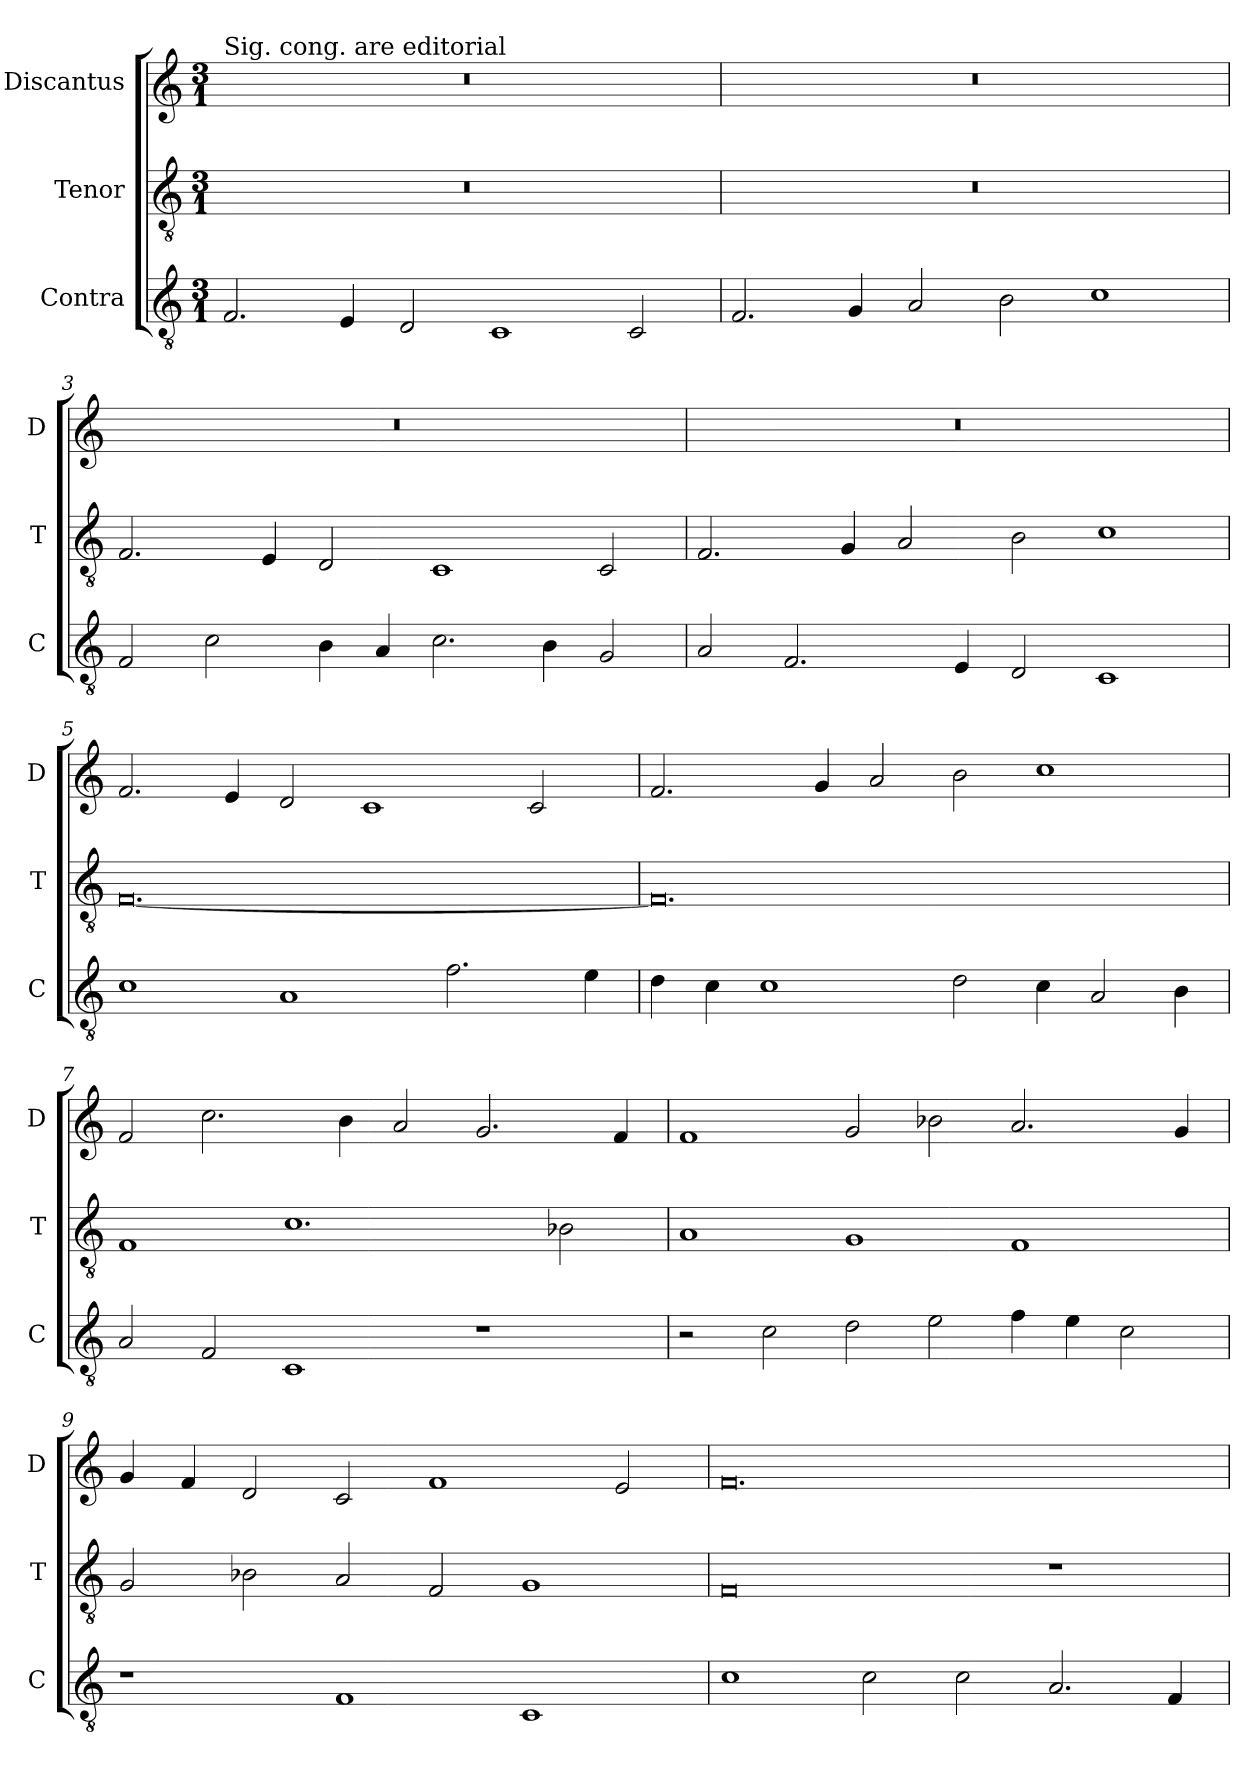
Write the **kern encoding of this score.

**kern	**kern	**kern
*part3	*part2	*part1
*staff3	*staff2	*staff1
*I"Contra	*I"Tenor	*I"Discantus
*I'C	*I'T	*I'D
*clefGv2	*clefGv2	*clefG2
*k[]	*k[]	*k[]
*M3/1	*M3/1	*M3/1
=1	=1	=1
!	!	!LO:TX:a:t=Sig. cong. are editorial
2.F	0.r	0.r
4E	.	.
2D	.	.
1C	.	.
2C	.	.
=2	=2	=2
2.F	0.r	0.r
4G	.	.
2A	.	.
2B	.	.
1c	.	.
=3	=3	=3
2F	2.F	0.r
2c	.	.
.	4E	.
4B	2D	.
4A	.	.
2.c	1C	.
4B	.	.
2G	2C	.
=4	=4	=4
2A	2.F	0.r
2.F	.	.
.	4G	.
.	2A	.
4E	.	.
2D	2B	.
1C	1c	.
=5	=5	=5
1c	[0.F	2.f
.	.	4e
1A	.	2d
.	.	1c
2.f	.	.
.	.	2c
4e	.	.
=6	=6	=6
4d	0.F]	2.f
4c	.	.
1c	.	.
.	.	4g
.	.	2a
2d	.	2b
4c	.	1cc
2A	.	.
4B	.	.
=7	=7	=7
2A	1F	2f
2F	.	2.cc
1C	1.c	.
.	.	4b
.	.	2a
1r	.	2.g
.	2B-X	.
.	.	4f
=8	=8	=8
2r	1A	1f
2c	.	.
2d	1G	2g
2e	.	2b-X
4f	1F	2.a
4e	.	.
2c	.	.
.	.	4g
=9	=9	=9
1r	2G	4g
.	.	4f
.	2B-X	2d
1F	2A	2c
.	2F	1f
1C	1G	.
.	.	2e
=10	=10	=10
1c	0F	0.f
2c	.	.
2c	.	.
2.A	1r	.
4F	.	.
=	=	=
*-	*-	*-
